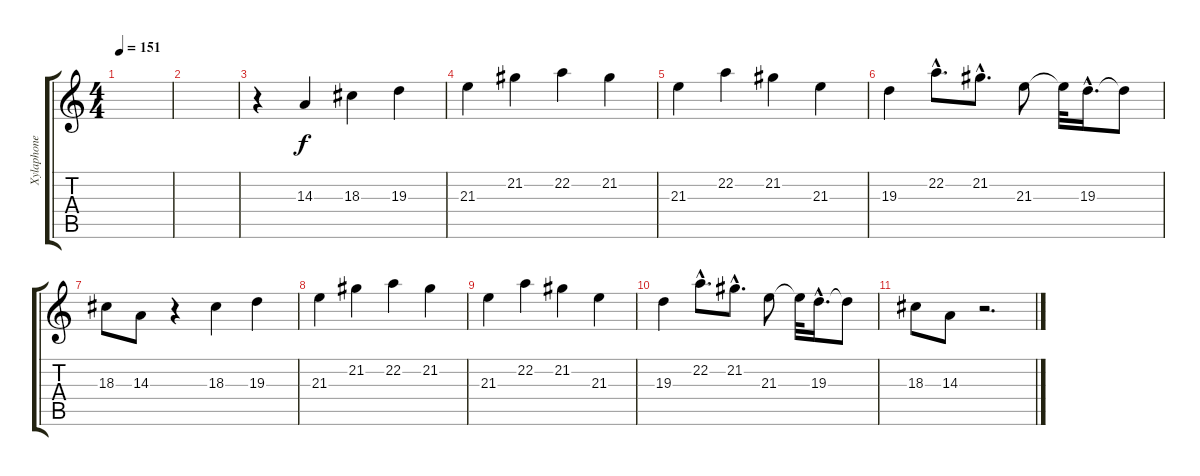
\track ("Xylaphone" "Xylaphone") {instrument celesta}
\staff {score tabs}
\tuning (E4 B3 G3 D3 A2 E2) {hide}
\ts (4 4)
\tempo 151
\clef g2
\ks c
|
|
r.4 14.3.4 18.3.4 19.3.4 |
21.3.4 21.2.4 22.2.4 21.2.4 |
21.3.4 22.2.4 21.2.4 21.3.4 |
19.3.4 22.2{hac}.8{d} 21.2{hac}.8{d} 21.3.8 21.3{t}.32 19.3{hac}.16{d} 19.3{t}.8 |
18.3.8 14.3.8 r.4 18.3.4 19.3.4 |
21.3.4 21.2.4 22.2.4 21.2.4 |
21.3.4 22.2.4 21.2.4 21.3.4 |
19.3.4 22.2{hac}.8{d} 21.2{hac}.8{d} 21.3.8 21.3{t}.32 19.3{hac}.16{d} 19.3{t}.8 |
18.3.8 14.3.8 r.2{d}
